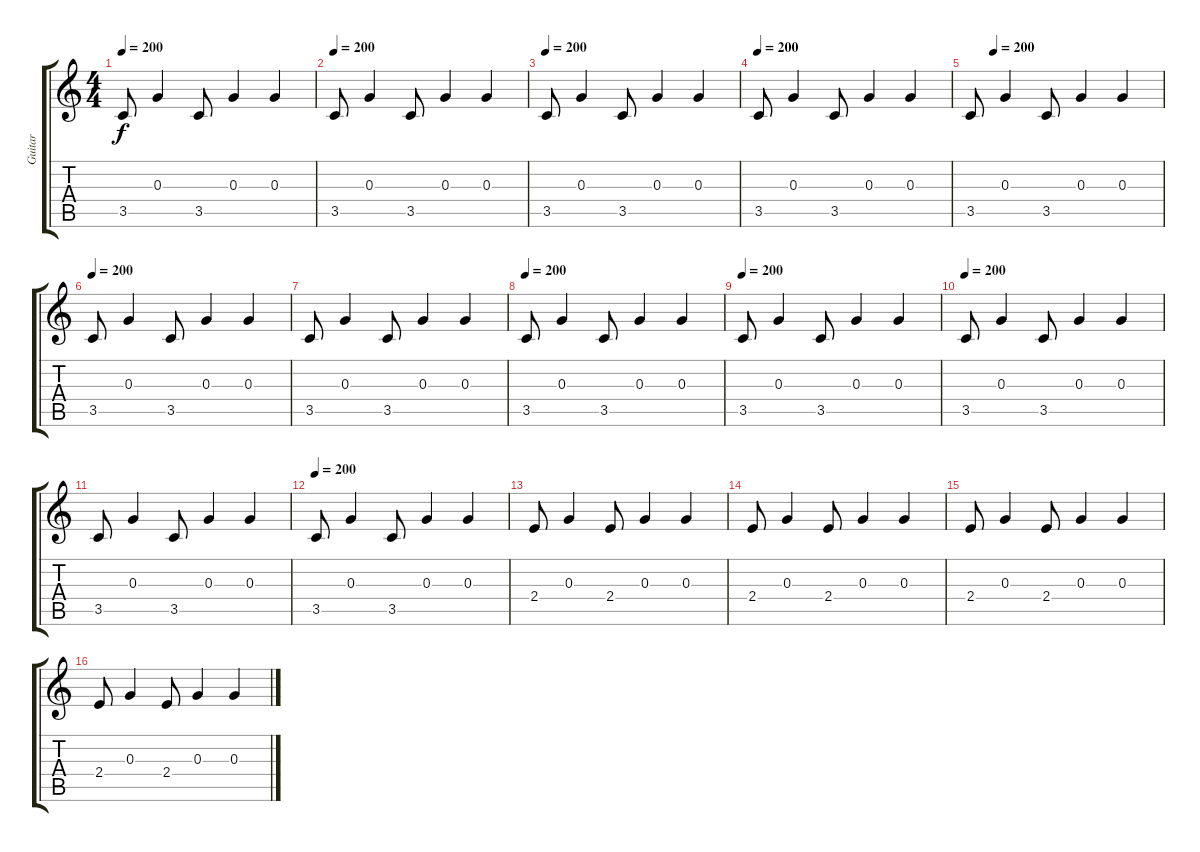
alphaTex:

\track ("Guitar" "Guitar") {instrument electricguitarjazz}
\staff {score tabs}
\tuning (E4 B3 G3 D3 A2 E2) {hide}
\ts (4 4)
\tempo 200
\clef g2
\ks c
3.5.8{dy f instrument electricguitarjazz} 0.3.4 3.5.8 0.3.4 0.3.4 |
\tempo 200
3.5.8 0.3.4 3.5.8 0.3.4 0.3.4 |
\tempo 200
3.5.8 0.3.4 3.5.8 0.3.4 0.3.4 |
\tempo 200
3.5.8 0.3.4 3.5.8 0.3.4 0.3.4 |
\tempo (200 0.125)
3.5.8 0.3.4 3.5.8 0.3.4 0.3.4 |
\tempo 200
3.5.8 0.3.4 3.5.8 0.3.4 0.3.4 |
3.5.8 0.3.4 3.5.8 0.3.4 0.3.4 |
\tempo 200
3.5.8 0.3.4 3.5.8 0.3.4 0.3.4 |
\tempo 200
3.5.8 0.3.4 3.5.8 0.3.4 0.3.4 |
\tempo 200
3.5.8 0.3.4 3.5.8 0.3.4 0.3.4 |
3.5.8 0.3.4 3.5.8 0.3.4 0.3.4 |
\tempo 200
3.5.8 0.3.4 3.5.8 0.3.4 0.3.4 |
2.4.8 0.3.4 2.4.8 0.3.4 0.3.4 |
2.4.8 0.3.4 2.4.8 0.3.4 0.3.4 |
2.4.8 0.3.4 2.4.8 0.3.4 0.3.4 |
2.4.8 0.3.4 2.4.8 0.3.4 0.3.4
